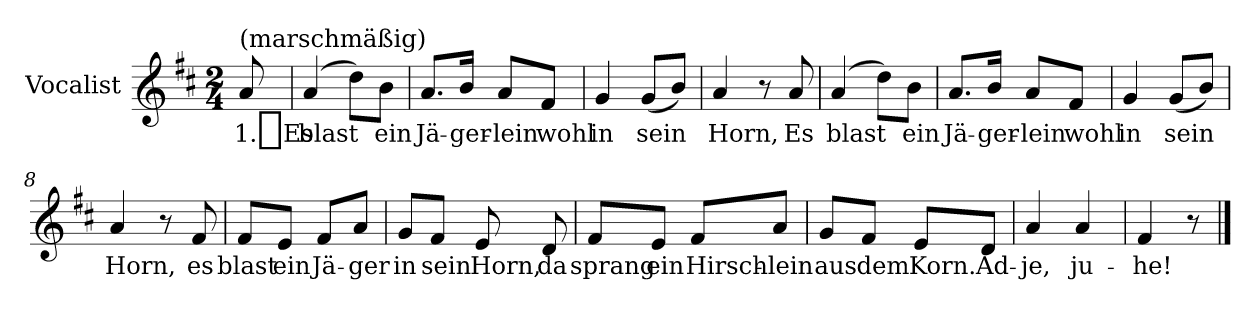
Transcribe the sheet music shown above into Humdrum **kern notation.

**kern	**text
*part1	*part1
*staff1	*staff1
*I"Vocalist	*
*k[f#c#]	*
*D:	*
*M2/4	*
=	=
!LO:TX:a:t=(marschmäßig)	!
8a	1._Es
=1	=1
(4a	blast
8ddL)	.
8bJ	ein
=2	=2
8.aL	Jä-
16bJk	-ger-
8aL	-lein
8f#J	wohl
=3	=3
4g	in
(8gL	sein
8bJ)	.
=4	=4
4a	Horn,
8r	.
8a	Es
=5	=5
(4a	blast
8ddL)	.
8bJ	ein
=6	=6
8.aL	Jä-
16bJk	-ger-
8aL	-lein
8f#J	wohl
=7	=7
4g	in
(8gL	sein
8bJ)	.
=8	=8
4a	Horn,
8r	.
8f#	es
=9	=9
8f#L	blast
8eJ	ein
8f#L	Jä-
8aJ	-ger
=10	=10
8gL	in
8f#J	sein
8e	Horn,
8d	da
=11	=11
8f#L	sprang
8eJ	ein
8f#L	Hirsch-
8aJ	-lein
=12	=12
8gL	aus
8f#J	dem
8eL	Korn.
8dJ	Ad-
=13	=13
4a	-je,
4a	ju-
=14	=14
4f#	-he!
8r	.
==	==
*-	*-
